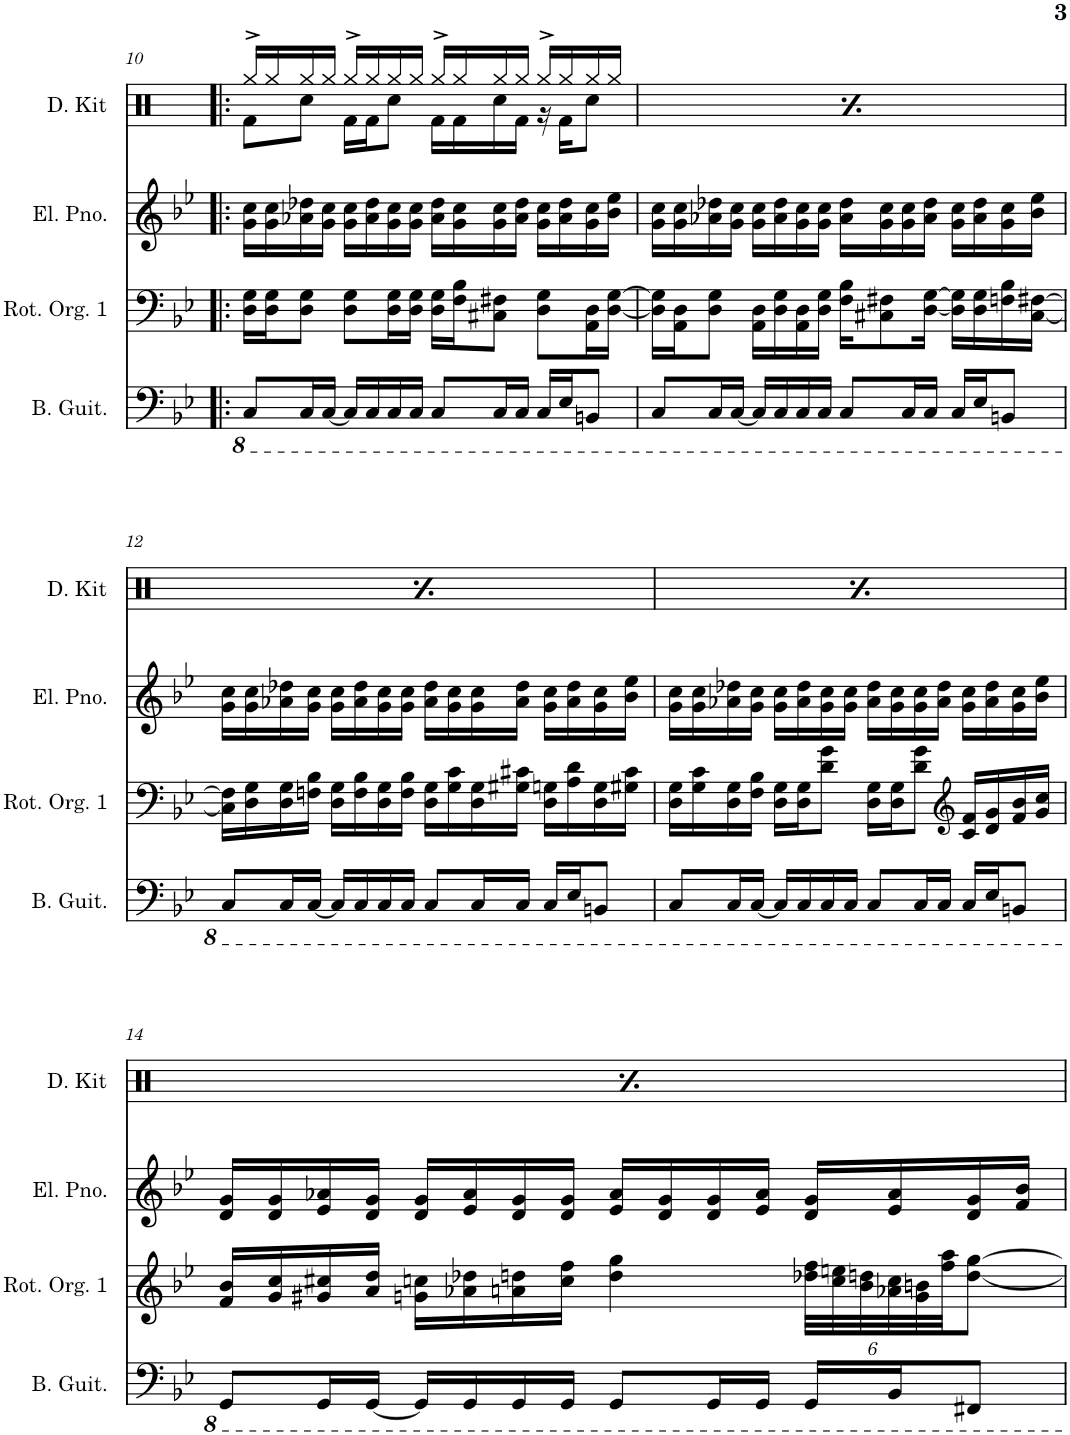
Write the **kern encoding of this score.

**kern	**kern	**kern	**kern	**kern
*part5	*part4	*part3	*part2	*part1
*staff5	*staff4	*staff3	*staff2	*staff1
*I"Bass Guitar	*I"Rotary Organ 1	*I"Electric Piano	*I"Congas	*I"Bongos
*I'B. Guit.	*I'Rot. Org. 1	*I'El. Pno.	*I'Con.	*I'Bon.
!!LO:PB:g=z
*clefF4	*clefF4	*clefG2	*clefX	*clefX
*	*Trd-7c-12	*	*	*
*k[b-e-]	*k[b-e-]	*k[b-e-]	*k[]	*k[]
*M4/4	*M4/4	*M4/4	*M4/4	*M4/4
*met(c)	*met(c)	*met(c)	*met(c)	*met(c)
=10!|:	=10!|:	=10!|:	=10!|:	=10!|:
8CC/L	16D\ 16G\LL	16g\ 16cc\LL	1r	1r
.	16D\ 16G\J	16g\ 16cc\	.	.
16CC/L	8D\ 8G\J	16a-X\ 16dd-X\	.	.
[16CC/JJ	.	16g\ 16cc\JJ	.	.
16CC/LL]	8D\ 8G\L	16g\ 16cc\LL	.	.
16CC/	.	16a-\ 16dd-\	.	.
16CC/	16D\ 16G\L	16g\ 16cc\	.	.
16CC/JJ	16D\ 16G\JJ	16g\ 16cc\JJ	.	.
8CC/L	16D\ 16G\LL	16a-\ 16dd-\LL	.	.
.	16F\ 16B-\J	16g\ 16cc\	.	.
16CC/L	8C#X\ 8F#X\J	16g\ 16cc\	.	.
16CC/JJ	.	16a-\ 16dd-\JJ	.	.
16CC/LL	8D\ 8G\L	16g\ 16cc\LL	.	.
16EE-/J	.	16a-\ 16dd-\	.	.
8BBBn/J	16AA\ 16D\L	16g\ 16cc\	.	.
.	[16D\ [16G\JJ	16b-\ 16ee-\JJ	.	.
=11	=11	=11	=11	=11
8CC/L	16D\] 16G\]LL	16g\ 16cc\LL	1r	1r
.	16AA\ 16D\J	16g\ 16cc\	.	.
16CC/L	8D\ 8G\J	16a-X\ 16dd-X\	.	.
[16CC/JJ	.	16g\ 16cc\JJ	.	.
16CC/LL]	16AA\ 16D\LL	16g\ 16cc\LL	.	.
16CC/	16D\ 16G\	16a-\ 16dd-\	.	.
16CC/	16AA\ 16D\	16g\ 16cc\	.	.
16CC/JJ	16D\ 16G\JJ	16g\ 16cc\JJ	.	.
8CC/L	16F\ 16B-\KL	16a-\ 16dd-\LL	.	.
.	8C#X\ 8F#X\	16g\ 16cc\	.	.
16CC/L	.	16g\ 16cc\	.	.
16CC/JJ	[16D\ [16G\Jk	16a-\ 16dd-\JJ	.	.
16CC/LL	16D\] 16G\]LL	16g\ 16cc\LL	.	.
16EE-/J	16D\ 16G\	16a-\ 16dd-\	.	.
8BBBn/J	16Fn\ 16B-\	16g\ 16cc\	.	.
.	[16C#\ [16F#X\JJ	16b-\ 16ee-\JJ	.	.
!!LO:LB:g=z
=12	=12	=12	=12	=12
8CC/L	16C#\] 16F#\]LL	16g\ 16cc\LL	1r	1r
.	16D\ 16G\	16g\ 16cc\	.	.
16CC/L	16D\ 16G\	16a-X\ 16dd-X\	.	.
[16CC/JJ	16Fn\ 16B-\JJ	16g\ 16cc\JJ	.	.
16CC/LL]	16D\ 16G\LL	16g\ 16cc\LL	.	.
16CC/	16F\ 16B-\	16a-\ 16dd-\	.	.
16CC/	16D\ 16G\	16g\ 16cc\	.	.
16CC/JJ	16F\ 16B-\JJ	16g\ 16cc\JJ	.	.
8CC/L	16D\ 16G\LL	16a-\ 16dd-\LL	.	.
.	16G\ 16c\	16g\ 16cc\	.	.
16CC/L	16D\ 16G\	16g\ 16cc\	.	.
16CC/JJ	16G#X\ 16c#X\JJ	16a-\ 16dd-\JJ	.	.
16CC/LL	16D\ 16Gn\LL	16g\ 16cc\LL	.	.
16EE-/J	16A\ 16d\	16a-\ 16dd-\	.	.
8BBBn/J	16D\ 16G\	16g\ 16cc\	.	.
.	16G#X\ 16c#\JJ	16b-\ 16ee-\JJ	.	.
=13	=13	=13	=13	=13
8CC/L	16D\ 16G\LL	16g\ 16cc\LL	1r	1r
.	16G\ 16c\	16g\ 16cc\	.	.
16CC/L	16D\ 16G\	16a-X\ 16dd-X\	.	.
[16CC/JJ	16F\ 16B-\JJ	16g\ 16cc\JJ	.	.
16CC/LL]	16D\ 16G\LL	16g\ 16cc\LL	.	.
16CC/	16D\ 16G\J	16a-\ 16dd-\	.	.
16CC/	8d\ 8g\J	16g\ 16cc\	.	.
16CC/JJ	.	16g\ 16cc\JJ	.	.
8CC/L	16D\ 16G\LL	16a-\ 16dd-\LL	.	.
.	16D\ 16G\J	16g\ 16cc\	.	.
16CC/L	8d\ 8g\J	16g\ 16cc\	.	.
16CC/JJ	.	16a-\ 16dd-\JJ	.	.
*	*clefG2	*	*	*
16CC/LL	16c/ 16f/LL	16g\ 16cc\LL	.	.
16EE-/J	16d/ 16g/	16a-\ 16dd-\	.	.
8BBBn/J	16f/ 16b-/	16g\ 16cc\	.	.
.	16g/ 16cc/JJ	16b-\ 16ee-\JJ	.	.
!!LO:LB:g=z
=14	=14	=14	=14	=14
8GGG/L	16f/ 16b-/LL	16d/ 16g/LL	1r	1r
.	16g/ 16cc/	16d/ 16g/	.	.
16GGG/L	16g#X/ 16cc#X/	16e-/ 16a-X/	.	.
[16GGG/JJ	16a/ 16dd/JJ	16d/ 16g/JJ	.	.
16GGG/LL]	16gn\ 16ccn\LL	16d/ 16g/LL	.	.
16GGG/	16a-X\ 16dd-X\	16e-/ 16a-/	.	.
16GGG/	16an\ 16ddn\	16d/ 16g/	.	.
16GGG/JJ	16cc\ 16ff\JJ	16d/ 16g/JJ	.	.
8GGG/L	4dd\ 4gg\	16e-/ 16a-/LL	.	.
.	.	16d/ 16g/	.	.
16GGG/L	.	16d/ 16g/	.	.
16GGG/JJ	.	16e-/ 16a-/JJ	.	.
*	*Xbrackettup	*	*	*
16GGG/LL	48dd-X\ 48ff\LLL	16d/ 16g/LL	.	.
.	48cc\ 48een\	.	.	.
.	48b-\ 48ddn\	.	.	.
16BBB-/J	48a-X\ 48cc\	16e-/ 16a-/	.	.
.	48g\ 48bn\	.	.	.
.	48ff\ 48aa\JJ	.	.	.
8FFF#X/J	[8dd\ [8gg\J	16d/ 16g/	.	.
.	.	16f/ 16b-/JJ	.	.
=	=	=	=	=
*-	*-	*-	*-	*-
